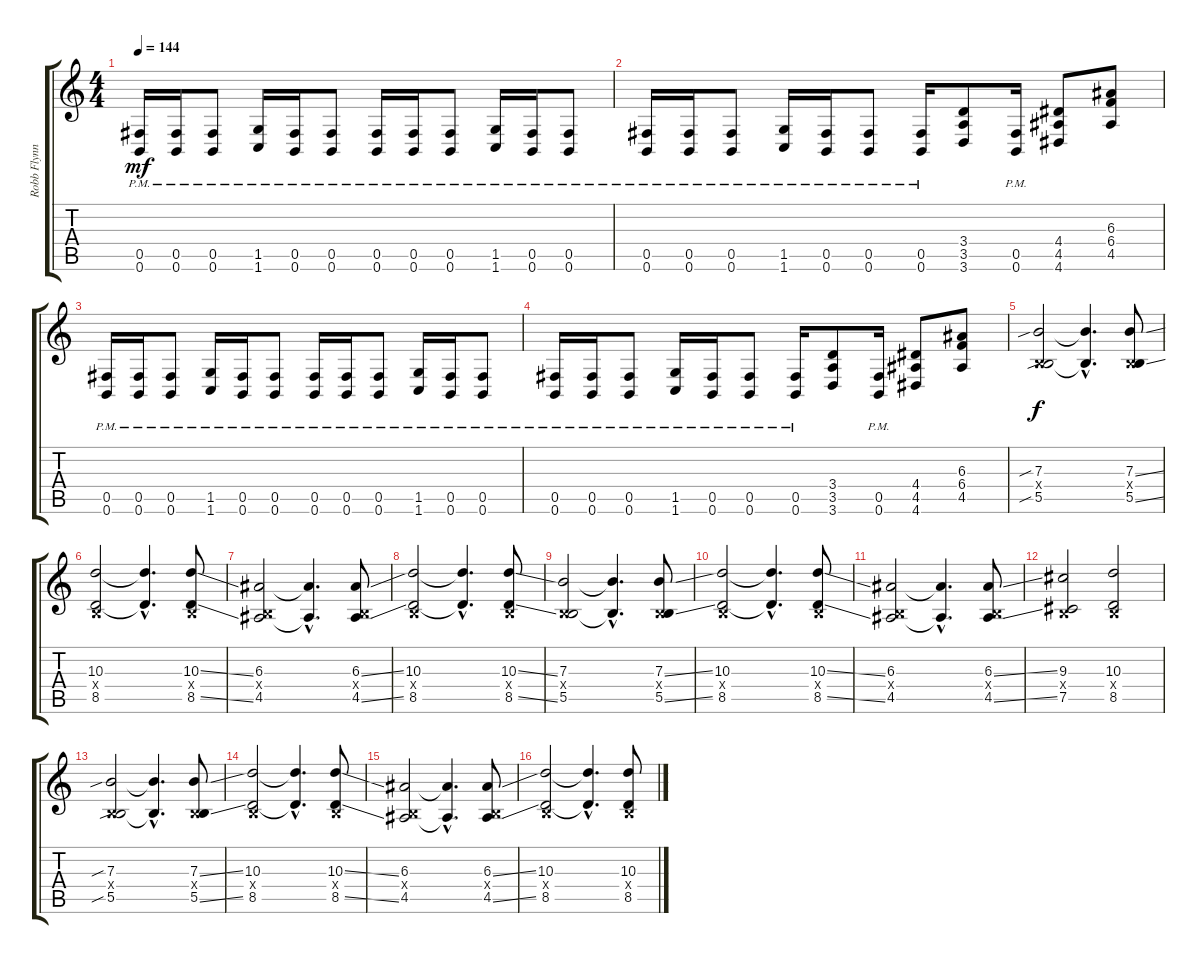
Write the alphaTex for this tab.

\track ("Robb Flynn" "Robb Flynn") {instrument distortionguitar}
\staff {score tabs}
\tuning (Db4 Ab3 E3 B2 Gb2 B1) {hide}
\ts (4 4)
\tempo 144
\clef g2
\ks c
(0.5{pm} 0.6{pm}).16{dy mf} (0.5{pm} 0.6{pm}).16 (0.5{pm} 0.6{pm}).8 (1.5{pm} 1.6{pm}).16 (0.5{pm} 0.6{pm}).16 (0.5{pm} 0.6{pm}).8 (0.5{pm} 0.6{pm}).16 (0.5{pm} 0.6{pm}).16 (0.5{pm} 0.6{pm}).8 (1.5{pm} 1.6{pm}).16 (0.5{pm} 0.6{pm}).16 (0.5{pm} 0.6{pm}).8 |
(0.5{pm} 0.6{pm}).16 (0.5{pm} 0.6{pm}).16 (0.5{pm} 0.6{pm}).8 (1.5{pm} 1.6{pm}).16 (0.5{pm} 0.6{pm}).16 (0.5{pm} 0.6{pm}).8 (0.5{pm} 0.6{pm}).16 (3.4 3.5 3.6).8 (0.5{pm} 0.6{pm}).16 (4.4 4.5 4.6).8 (6.3 6.4 4.5).8 |
(0.5{pm} 0.6{pm}).16 (0.5{pm} 0.6{pm}).16 (0.5{pm} 0.6{pm}).8 (1.5{pm} 1.6{pm}).16 (0.5{pm} 0.6{pm}).16 (0.5{pm} 0.6{pm}).8 (0.5{pm} 0.6{pm}).16 (0.5{pm} 0.6{pm}).16 (0.5{pm} 0.6{pm}).8 (1.5{pm} 1.6{pm}).16 (0.5{pm} 0.6{pm}).16 (0.5{pm} 0.6{pm}).8 |
(0.5{pm} 0.6{pm}).16 (0.5{pm} 0.6{pm}).16 (0.5{pm} 0.6{pm}).8 (1.5{pm} 1.6{pm}).16 (0.5{pm} 0.6{pm}).16 (0.5{pm} 0.6{pm}).8 (0.5{pm} 0.6{pm}).16 (3.4 3.5 3.6).8 (0.5{pm} 0.6{pm}).16 (4.4 4.5 4.6).8 (6.3 6.4 4.5).8 |
(7.3{sib} 0.4{x} 5.5{sib}).2{dy f} (7.3{hac t} 5.5{hac t}).4{d} (7.3{ss} 0.4{x} 5.5{ss}).8 |
(10.3 0.4{x} 8.5).2 (10.3{hac t} 8.5{hac t}).4{d} (10.3{ss} 0.4{x} 8.5{ss}).8 |
(6.3 0.4{x} 4.5).2 (6.3{hac t} 4.5{hac t}).4{d} (6.3{ss} 0.4{x} 4.5{ss}).8 |
(10.3 0.4{x} 8.5).2 (10.3{hac t} 8.5{hac t}).4{d} (10.3{ss} 0.4{x} 8.5{ss}).8 |
(7.3 0.4{x} 5.5).2 (7.3{hac t} 5.5{hac t}).4{d} (7.3{ss} 0.4{x} 5.5{ss}).8 |
(10.3 0.4{x} 8.5).2 (10.3{hac t} 8.5{hac t}).4{d} (10.3{ss} 0.4{x} 8.5{ss}).8 |
(6.3 0.4{x} 4.5).2 (6.3{hac t} 4.5{hac t}).4{d} (6.3{ss} 0.4{x} 4.5{ss}).8 |
(9.3 0.4{x} 7.5).2 (10.3 0.4{x} 8.5).2 |
(7.3{sib} 0.4{x} 5.5{sib}).2 (7.3{hac t} 5.5{hac t}).4{d} (7.3{ss} 0.4{x} 5.5{ss}).8 |
(10.3 0.4{x} 8.5).2 (10.3{hac t} 8.5{hac t}).4{d} (10.3{ss} 0.4{x} 8.5{ss}).8 |
(6.3 0.4{x} 4.5).2 (6.3{hac t} 4.5{hac t}).4{d} (6.3{ss} 0.4{x} 4.5{ss}).8 |
(10.3 0.4{x} 8.5).2 (10.3{hac t} 8.5{hac t}).4{d} (10.3{ss} 0.4{x} 8.5{ss}).8
